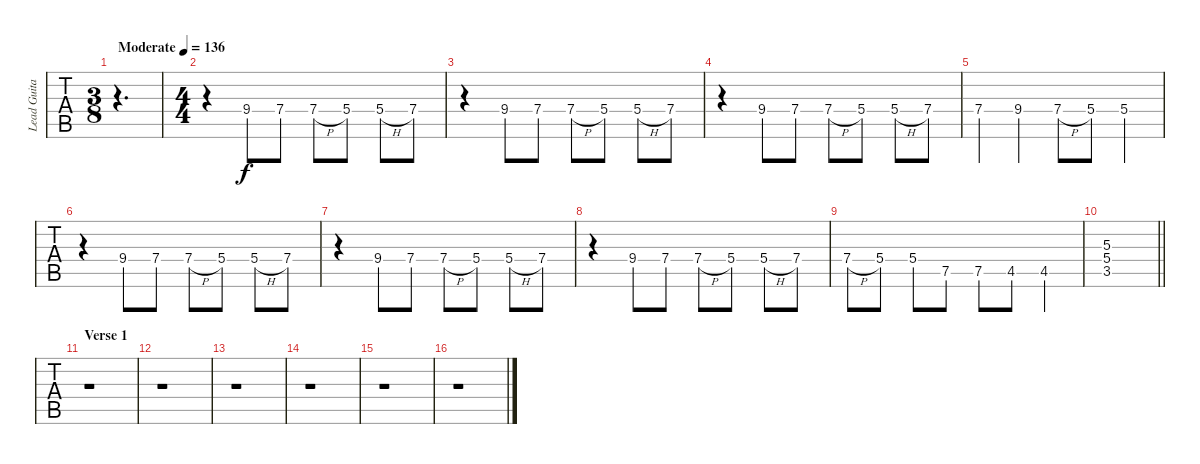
\track ("Lead Guitar" "Lead Guita") {instrument overdrivenguitar}
\staff {tabs}
\tuning (E4 B3 G3 D3 A2 E2) {hide}
\ts (3 8)
\tempo (136 "Moderate")
\clef g2
\ks g
r.4{d dy f instrument overdrivenguitar} |
\ts (4 4)
r.4 9.4.8 7.4.8 7.4{h}.8 5.4.8 5.4{h}.8 7.4.8 |
r.4 9.4.8 7.4.8 7.4{h}.8 5.4.8 5.4{h}.8 7.4.8 |
r.4 9.4.8 7.4.8 7.4{h}.8 5.4.8 5.4{h}.8 7.4.8 |
7.4.4 9.4.4 7.4{h}.8 5.4.8 5.4.4 |
r.4 9.4.8 7.4.8 7.4{h}.8 5.4.8 5.4{h}.8 7.4.8 |
r.4 9.4.8 7.4.8 7.4{h}.8 5.4.8 5.4{h}.8 7.4.8 |
r.4 9.4.8 7.4.8 7.4{h}.8 5.4.8 5.4{h}.8 7.4.8 |
7.4{h}.8 5.4.8 5.4.8 7.5.8 7.5.8 4.5.8 4.5.4 |
\barLineRight lightlight
(5.3 5.4 3.5).1 |
\section ("" "Verse 1")
r.1 |
r.1 |
r.1 |
r.1 |
r.1 |
r.1
